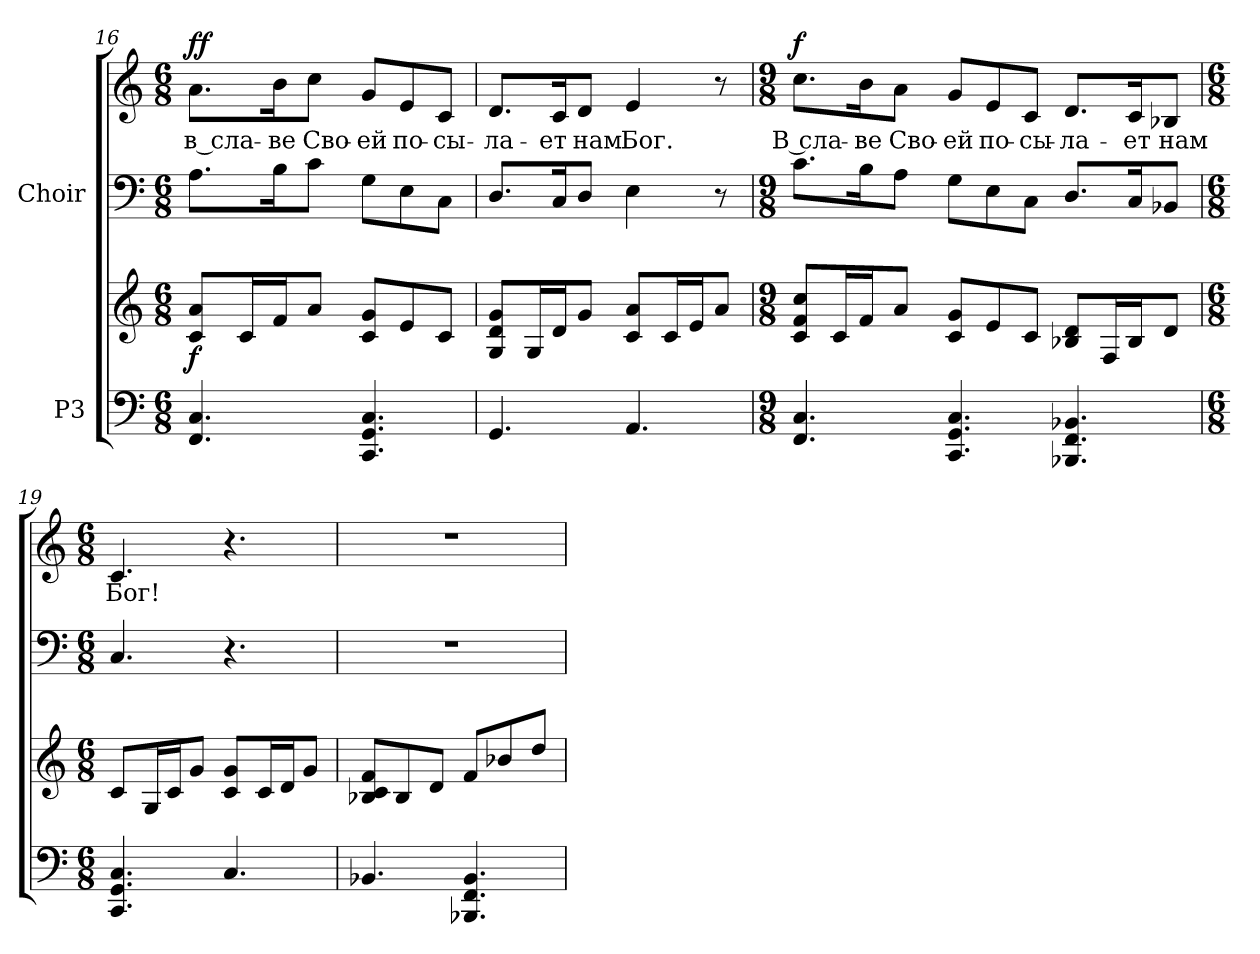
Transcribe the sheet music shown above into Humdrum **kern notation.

**kern	**kern	**dynam	**kern	**kern	**text	**dynam
*part2	*part2	*part2	*part1	*part1	*part1	*part1
*staff4	*staff3	*staff3/4	*staff2	*staff1	*staff1	*staff1/2
*I"P3	*	*	*I"Choir	*	*	*
*clefF4	*clefG2	*	*clefF4	*clefG2	*	*
*k[]	*k[]	*	*k[]	*k[]	*	*
*C:	*C:	*	*C:	*C:	*	*
*M6/8	*M6/8	*	*M6/8	*M6/8	*	*
=16	=16	=16	=16	=16	=16	=16
!	!	!	!	!	!LO:LY:b:color=#000000	!
4.FFi/ 4.Ci	8ci/ 8aiL	f	8.Ai\L	8.ai\L	в сла-	f f
.	16ci/L	.	.	.	.	.
!	!	!	!	!	!LO:LY:b:color=#000000	!
.	16fi/J	.	16Bi\k	16bi\k	-ве	.
!	!	!	!	!	!LO:LY:b:color=#000000	!
.	8ai/J	.	8ci\J	8cci\J	Сво-	.
!	!	!	!	!	!LO:LY:b:color=#000000	!
4.CCi/ 4.GGi 4.Ci	8ci/ 8giL	.	8Gi\L	8gi/L	-ей	.
!	!	!	!	!	!LO:LY:b:color=#000000	!
.	8ei/	.	8Ei\	8ei/	по-	.
!	!	!	!	!	!LO:LY:b:color=#000000	!
.	8ci/J	.	8Ci\J	8ci/J	-сы-	.
!!LO:LB:g=z
=17	=17	=17	=17	=17	=17	=17
!	!	!	!	!	!LO:LY:b:color=#000000	!
4.GGi/	8Gi/ 8di 8giL	.	8.Di/L	8.di/L	-ла-	.
.	16Gi/L	.	.	.	.	.
!	!	!	!	!	!LO:LY:b:color=#000000	!
.	16di/J	.	16Ci/k	16ci/k	-ет	.
!	!	!	!	!	!LO:LY:b:color=#000000	!
.	8gi/J	.	8Di/J	8di/J	нам	.
!	!	!	!	!	!LO:LY:b:color=#000000	!
4.AAi/	8ci/ 8aiL	.	4Ei\	4ei/	Бог.	.
.	16ci/L	.	.	.	.	.
.	16ei/J	.	.	.	.	.
.	8ai/J	.	8r	8r	.	.
=18	=18	=18	=18	=18	=18	=18
*M9/8	*M9/8	*	*M9/8	*M9/8	*	*
!	!	!	!	!	!LO:LY:b:color=#000000	!
4.FFi/ 4.Ci	8ci/ 8fi 8cciL	.	8.ci\L	8.cci\L	В сла-	f
.	16ci/L	.	.	.	.	.
!	!	!	!	!	!LO:LY:b:color=#000000	!
.	16fi/J	.	16Bi\k	16bi\k	-ве	.
!	!	!	!	!	!LO:LY:b:color=#000000	!
.	8ai/J	.	8Ai\J	8ai\J	Сво-	.
!	!	!	!	!	!LO:LY:b:color=#000000	!
4.CCi/ 4.GGi 4.Ci	8ci/ 8giL	.	8Gi\L	8gi/L	-ей	.
!	!	!	!	!	!LO:LY:b:color=#000000	!
.	8ei/	.	8Ei\	8ei/	по-	.
!	!	!	!	!	!LO:LY:b:color=#000000	!
.	8ci/J	.	8Ci\J	8ci/J	-сы-	.
!	!	!	!	!	!LO:LY:b:color=#000000	!
4.BBB-Xi/ 4.FFi 4.BB-Xi	8B-Xi/ 8diL	.	8.Di/L	8.di/L	-ла-	.
.	16Fi/L	.	.	.	.	.
!	!	!	!	!	!LO:LY:b:color=#000000	!
.	16B-i/J	.	16Ci/k	16ci/k	-ет	.
!	!	!	!	!	!LO:LY:b:color=#000000	!
.	8di/J	.	8BB-Xi/J	8B-Xi/J	нам	.
=19	=19	=19	=19	=19	=19	=19
*M6/8	*M6/8	*	*M6/8	*M6/8	*	*
!	!	!	!	!	!LO:LY:b:color=#000000	!
4.CCi/ 4.GGi 4.Ci	8ci/L	.	4.Ci/	4.ci/	Бог!	.
.	16Gi/L	.	.	.	.	.
.	16ci/J	.	.	.	.	.
.	8gi/J	.	.	.	.	.
4.Ci/	8ci/ 8giL	.	4.r	4.r	.	.
.	16ci/L	.	.	.	.	.
.	16di/J	.	.	.	.	.
.	8gi/J	.	.	.	.	.
!!LO:LB:g=z
=20	=20	=20	=20	=20	=20	=20
!	!	!	!LO:N:vis=1	!LO:N:vis=1	!	!
4.BB-Xi/	8B-Xi/ 8ci 8fiL	.	2.r	2.r	.	.
.	8B-i/	.	.	.	.	.
.	8di/J	.	.	.	.	.
4.BBB-Xi/ 4.FFi 4.BB-i	8fi/L	.	.	.	.	.
.	8b-Xi/	.	.	.	.	.
.	8ddi/J	.	.	.	.	.
=	=	=	=	=	=	=
*-	*-	*-	*-	*-	*-	*-
